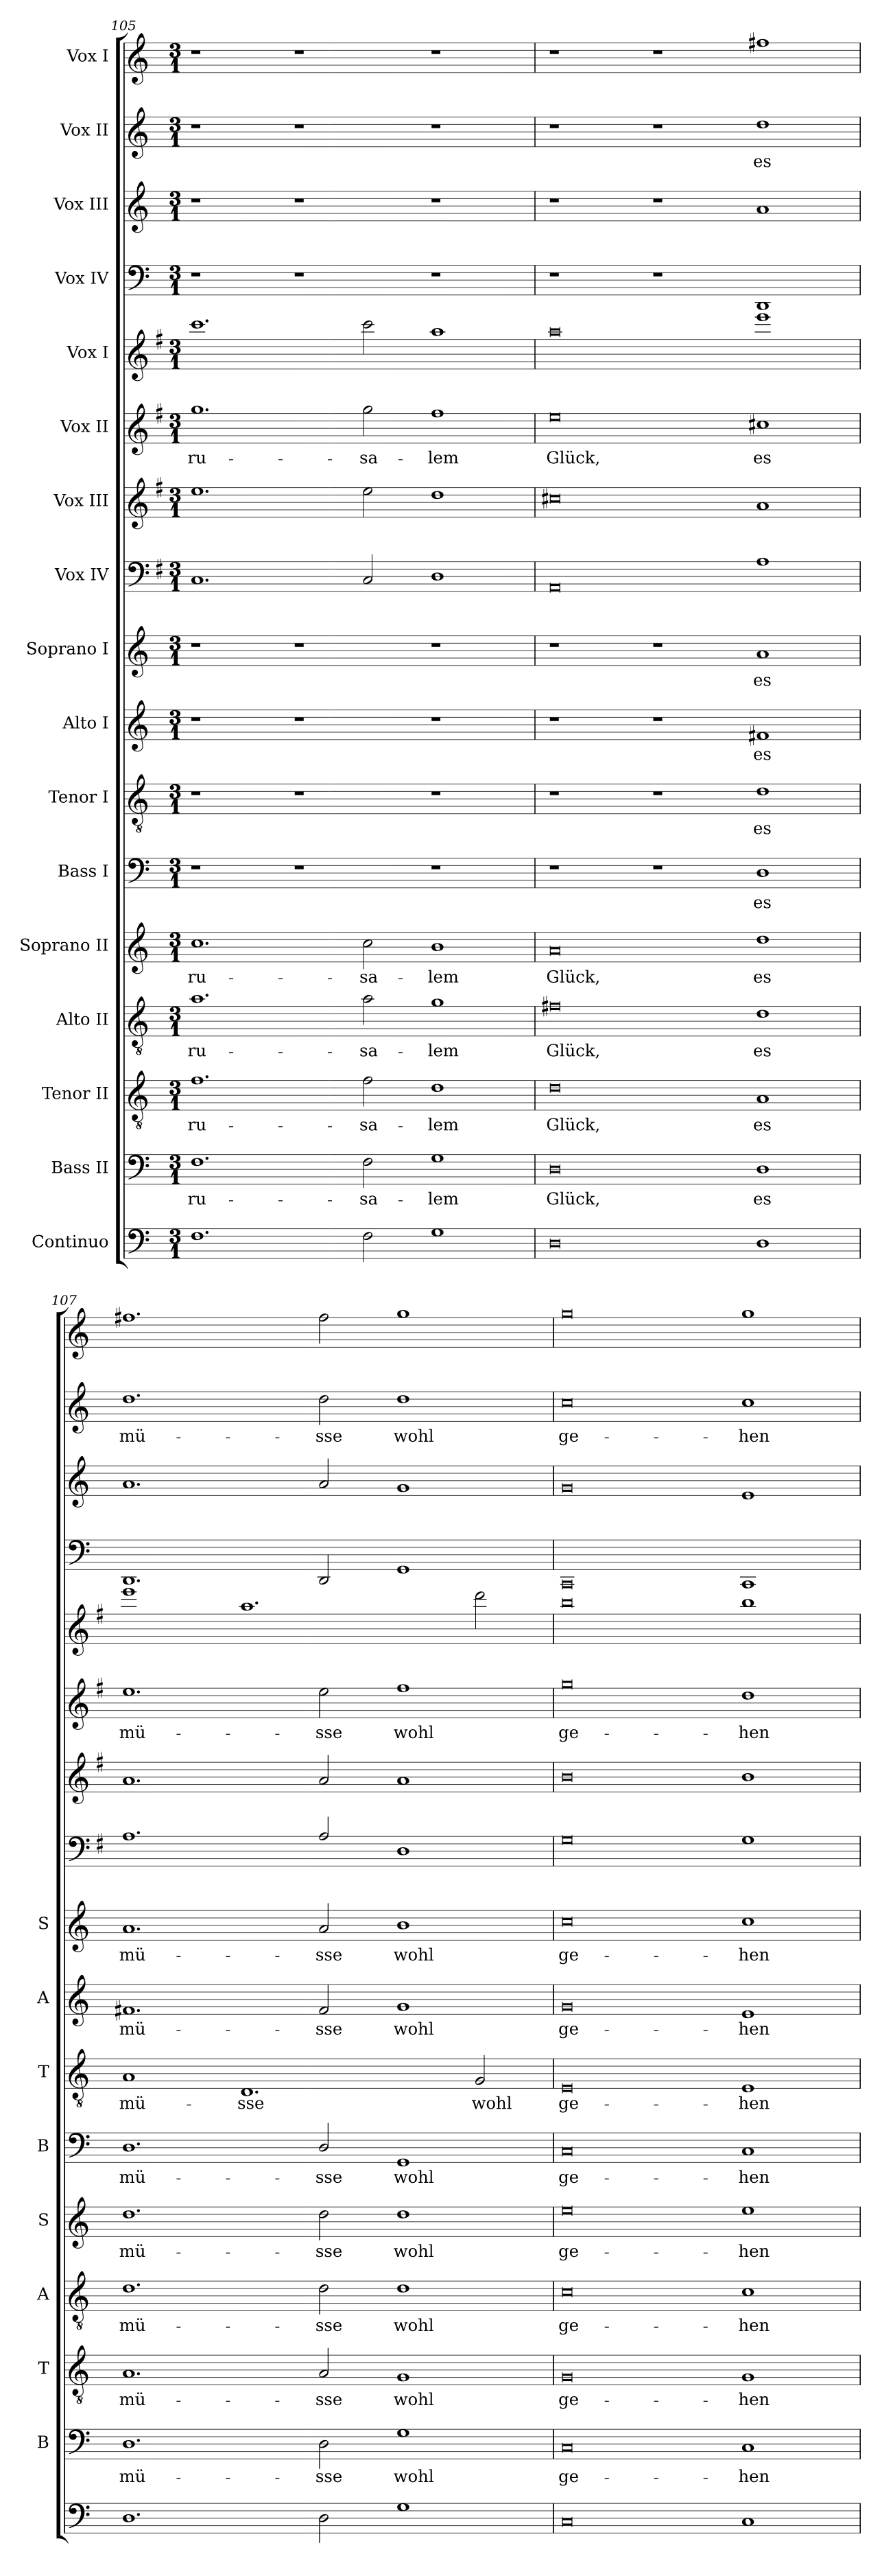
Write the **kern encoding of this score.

**kern	**kern	**text	**kern	**text	**kern	**text	**kern	**text	**kern	**text	**kern	**text	**kern	**text	**kern	**text	**kern	**kern	**kern	**text	**kern	**kern	**kern	**kern	**text	**kern
*part17	*part16	*part16	*part15	*part15	*part14	*part14	*part13	*part13	*part12	*part12	*part11	*part11	*part10	*part10	*part9	*part9	*part8	*part7	*part6	*part6	*part5	*part4	*part3	*part2	*part2	*part1
*staff17	*staff16	*staff16	*staff15	*staff15	*staff14	*staff14	*staff13	*staff13	*staff12	*staff12	*staff11	*staff11	*staff10	*staff10	*staff9	*staff9	*staff8	*staff7	*staff6	*staff6	*staff5	*staff4	*staff3	*staff2	*staff2	*staff1
*I"Continuo	*I"Bass II	*	*I"Tenor II	*	*I"Alto II	*	*I"Soprano II	*	*I"Bass I	*	*I"Tenor I	*	*I"Alto I	*	*I"Soprano I	*	*I"Vox IV	*I"Vox III	*I"Vox II	*	*I"Vox I	*I"Vox IV	*I"Vox III	*I"Vox II	*	*I"Vox I
*	*I'B	*	*I'T	*	*I'A	*	*I'S	*	*I'B	*	*I'T	*	*I'A	*	*I'S	*	*	*	*	*	*	*	*	*	*	*
*clefF4	*clefF4	*	*clefGv2	*	*clefGv2	*	*clefG2	*	*clefF4	*	*clefGv2	*	*clefG2	*	*clefG2	*	*clefF4	*clefG2	*clefG2	*	*clefG2	*clefF4	*clefG2	*clefG2	*	*clefG2
*	*	*	*	*	*	*	*	*	*	*	*	*	*	*	*	*	*ITrd4c7	*ITrd4c7	*ITrd4c7	*	*ITrd4c7	*	*	*	*	*
*k[]	*k[]	*	*k[]	*	*k[]	*	*k[]	*	*k[]	*	*k[]	*	*k[]	*	*k[]	*	*k[]	*k[]	*k[]	*	*k[]	*k[]	*k[]	*k[]	*	*k[]
*C:	*C:	*	*C:	*	*C:	*	*C:	*	*C:	*	*C:	*	*C:	*	*C:	*	*C:	*C:	*C:	*	*C:	*C:	*C:	*C:	*	*C:
*M3/1	*M3/1	*	*M3/1	*	*M3/1	*	*M3/1	*	*M3/1	*	*M3/1	*	*M3/1	*	*M3/1	*	*M3/1	*M3/1	*M3/1	*	*M3/1	*M3/1	*M3/1	*M3/1	*	*M3/1
=105	=105	=105	=105	=105	=105	=105	=105	=105	=105	=105	=105	=105	=105	=105	=105	=105	=105	=105	=105	=105	=105	=105	=105	=105	=105	=105
!	!	!LO:LY:b	!	!LO:LY:b	!	!LO:LY:b	!	!LO:LY:b	!	!	!	!	!	!	!	!	!	!	!	!LO:LY:b	!	!	!	!	!	!
1.F	1.F	-ru-	1.f	-ru-	1.a	-ru-	1.cc	-ru-	1r	.	1r	.	1r	.	1r	.	1.FF	1.a	1.cc	-ru-	1.ff	1r	1r	1r	.	1r
.	.	.	.	.	.	.	.	.	1r	.	1r	.	1r	.	1r	.	.	.	.	.	.	1r	1r	1r	.	1r
!	!	!LO:LY:b	!	!LO:LY:b	!	!LO:LY:b	!	!LO:LY:b	!	!	!	!	!	!	!	!	!	!	!	!LO:LY:b	!	!	!	!	!	!
2F	2F	-sa-	2f	-sa-	2a	-sa-	2cc	-sa-	.	.	.	.	.	.	.	.	2FF	2a	2cc	-sa-	2ff	.	.	.	.	.
!	!	!LO:LY:b	!	!LO:LY:b	!	!LO:LY:b	!	!LO:LY:b	!	!	!	!	!	!	!	!	!	!	!	!LO:LY:b	!	!	!	!	!	!
1G	1G	-lem	1d	-lem	1g	-lem	1b	-lem	1r	.	1r	.	1r	.	1r	.	1GG	1g	1b	-lem	1dd	1r	1r	1r	.	1r
=106	=106	=106	=106	=106	=106	=106	=106	=106	=106	=106	=106	=106	=106	=106	=106	=106	=106	=106	=106	=106	=106	=106	=106	=106	=106	=106
!	!	!LO:LY:b	!	!LO:LY:b	!	!LO:LY:b	!	!LO:LY:b	!	!	!	!	!	!	!	!	!	!	!	!LO:LY:b	!	!	!	!	!	!
0D	0D	Glück,	0d	Glück,	0f#X	Glück,	0a	Glück,	1r	.	1r	.	1r	.	1r	.	0DD	0f#X	0a	Glück,	0dd	1r	1r	1r	.	1r
.	.	.	.	.	.	.	.	.	1r	.	1r	.	1r	.	1r	.	.	.	.	.	.	1r	1r	1r	.	1r
!	!	!LO:LY:b	!	!LO:LY:b	!	!LO:LY:b	!	!LO:LY:b	!	!LO:LY:b	!	!LO:LY:b	!	!LO:LY:b	!	!LO:LY:b	!	!	!	!LO:LY:b	!	!	!	!	!LO:LY:b	!
1D	1D	es	1A	es	1d	es	1dd	es	1D	es	1d	es	1f#X	es	1a	es	1D	1d	1f#X	es	1aa	1DD	1a	1dd	es	1ff#X
=107	=107	=107	=107	=107	=107	=107	=107	=107	=107	=107	=107	=107	=107	=107	=107	=107	=107	=107	=107	=107	=107	=107	=107	=107	=107	=107
!	!	!LO:LY:b	!	!LO:LY:b	!	!LO:LY:b	!	!LO:LY:b	!	!LO:LY:b	!	!LO:LY:b	!	!LO:LY:b	!	!LO:LY:b	!	!	!	!LO:LY:b	!	!	!	!	!LO:LY:b	!
1.D	1.D	mü-	1.A	mü-	1.d	mü-	1.dd	mü-	1.D/	mü-	1A	mü-	1.f#X	mü-	1.a	mü-	1.D	1.d	1.a	mü-	1aa	1.DD	1.a	1.dd	mü-	1.ff#X
!	!	!	!	!	!	!	!	!	!	!	!	!LO:LY:b	!	!	!	!	!	!	!	!	!	!	!	!	!	!
.	.	.	.	.	.	.	.	.	.	.	1.D	-sse	.	.	.	.	.	.	.	.	1.dd	.	.	.	.	.
!	!	!LO:LY:b	!	!LO:LY:b	!	!LO:LY:b	!	!LO:LY:b	!	!LO:LY:b	!	!	!	!LO:LY:b	!	!LO:LY:b	!	!	!	!LO:LY:b	!	!	!	!	!LO:LY:b	!
2D	2D	-sse	2A	-sse	2d	-sse	2dd	-sse	2D/	-sse	.	.	2f#	-sse	2a	-sse	2D/	2d	2a	-sse	.	2DD	2a	2dd	-sse	2ff#
!	!	!LO:LY:b	!	!LO:LY:b	!	!LO:LY:b	!	!LO:LY:b	!	!LO:LY:b	!	!	!	!LO:LY:b	!	!LO:LY:b	!	!	!	!LO:LY:b	!	!	!	!	!LO:LY:b	!
1G	1G	wohl	1G	wohl	1d	wohl	1dd	wohl	1GG	wohl	.	.	1g	wohl	1b	wohl	1GG	1d	1b	wohl	.	1GG	1g	1dd	wohl	1gg
!	!	!	!	!	!	!	!	!	!	!	!	!LO:LY:b	!	!	!	!	!	!	!	!	!	!	!	!	!	!
.	.	.	.	.	.	.	.	.	.	.	2G	wohl	.	.	.	.	.	.	.	.	2gg	.	.	.	.	.
=108	=108	=108	=108	=108	=108	=108	=108	=108	=108	=108	=108	=108	=108	=108	=108	=108	=108	=108	=108	=108	=108	=108	=108	=108	=108	=108
!	!	!LO:LY:b	!	!LO:LY:b	!	!LO:LY:b	!	!LO:LY:b	!	!LO:LY:b	!	!LO:LY:b	!	!LO:LY:b	!	!LO:LY:b	!	!	!	!LO:LY:b	!	!	!	!	!LO:LY:b	!
0C	0C	ge-	0G	ge-	0c	ge-	0ee	ge-	0C	ge-	0E	ge-	0g	ge-	0cc	ge-	0C	0e	0cc	ge-	0ee	0CC	0g	0cc	ge-	0gg
!	!	!LO:LY:b	!	!LO:LY:b	!	!LO:LY:b	!	!LO:LY:b	!	!LO:LY:b	!	!LO:LY:b	!	!LO:LY:b	!	!LO:LY:b	!	!	!	!LO:LY:b	!	!	!	!	!LO:LY:b	!
1C	1C	-hen	1G	-hen	1c	-hen	1ee	-hen	1C	-hen	1E	-hen	1e	-hen	1cc	-hen	1C	1e	1g	-hen	1ee	1CC	1e	1cc	-hen	1gg
=	=	=	=	=	=	=	=	=	=	=	=	=	=	=	=	=	=	=	=	=	=	=	=	=	=	=
*-	*-	*-	*-	*-	*-	*-	*-	*-	*-	*-	*-	*-	*-	*-	*-	*-	*-	*-	*-	*-	*-	*-	*-	*-	*-	*-
